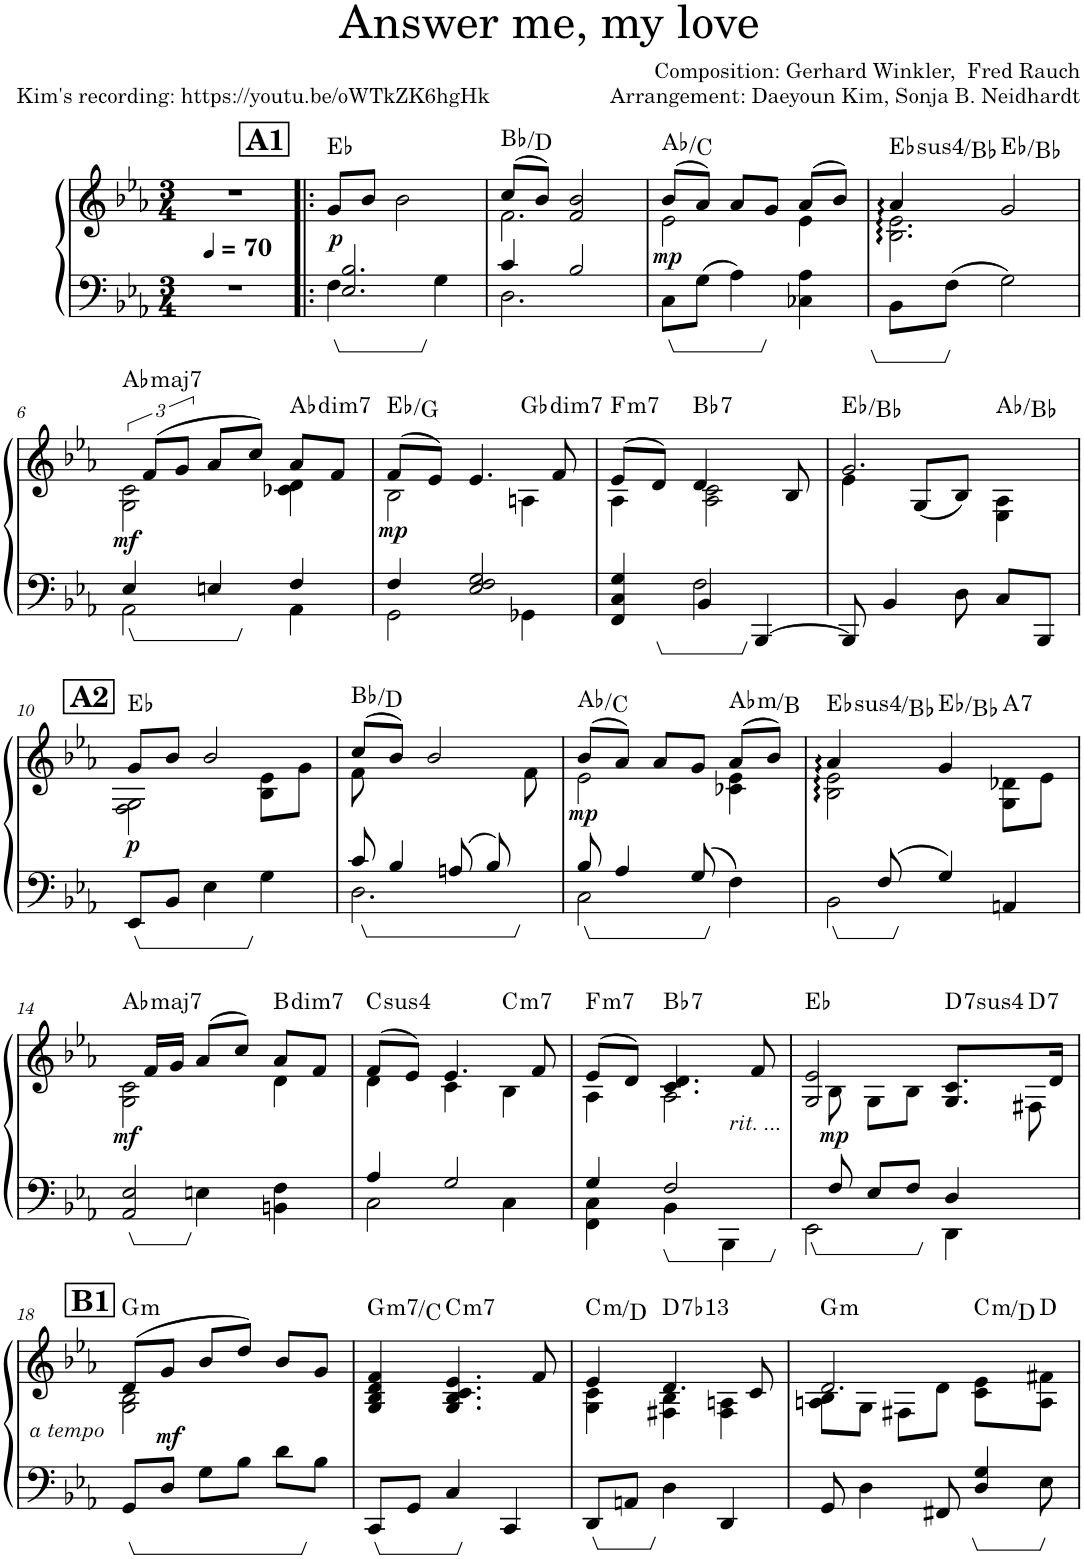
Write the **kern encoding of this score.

**kern	**kern	**dynam	**harte
*part1	*part1	*part1	*part1
*staff2	*staff1	*staff1/2	*
*I"Piano	*	*	*
*I'Pno.	*	*	*
*clefF4	*clefG2	*	*
*k[b-e-a-]	*k[b-e-a-]	*	*
*M3/4	*M3/4	*	*
=1	=1	=1	=1
2.r	2.r	.	.
=2!|:	=2!|:	=2!|:	=2!|:
!!LO:REH:place=s1:a:B:cj:fs=14:t=A1
*	*MM70	*	*
*^	*	*	*
!	!	!	!LO:DY:b	!
2.E-/ 2.B-/	4F\	8g/L	p	Eb:maj
.	.	8b-/J	.	.
.	4ryy	2b-\	.	.
.	4G\	.	.	.
=3	=3	=3	=3	=3
*	*	*^	*	*
4c/	2.D\	(8cc/L	2.f\	.	Bb:maj/3
.	.	8b-/J)	.	.	.
2B-/	.	2f/ 2b-/	.	.	.
*v	*v	*	*	*	*
=4	=4	=4	=4	=4
!	!	!	!LO:DY:b	!
8C\L	(8b-/L	2e-\	mp	Ab:maj/3
8G\J	8a-/J)	.	.	.
4A-\	8a-/L	.	.	.
.	8g/J	.	.	.
4C-X\ 4A-\	(8a-/L	4e-\	.	.
.	8b-/J)	.	.	.
=5	=5	=5	=5	=5
!	!	!	!	!LO:H:kt=4
8BB-\L	4a-/	2.B-\ 2.e-\	.	Eb:sus4/5
8F\J	.	.	.	.
2G\	2g/	.	.	Eb:maj/5
!!LO:LB:g=z	!!
=6	=6	=6	=6	=6
*^	*	*	*	*
!	!	!	!	!LO:DY:b	!LO:H:kt=maj7
4E-/	2AA-\	12ryy	2G\ 2c\	mf	Ab:maj7
.	.	(12f/L	.	.	.
.	.	12g/J	.	.	.
4En/	.	8a-/L	.	.	.
.	.	8cc/J)	.	.	.
!	!	!	!	!	!LO:H:kt=dim7
4F/	4AA-\	8a-/L	4c-X\ 4d\	.	Ab:dim7
.	.	8f/J	.	.	.
=7	=7	=7	=7	=7	=7
!	!	!	!	!LO:DY:b	!
4F/	2GG\	(8f/L	2B-\	mp	Eb:maj/3
.	.	8e-/J)	.	.	.
2E-/ 2F/ 2G/	.	4.e-/	.	.	.
!	!	!	!	!	!LO:H:kt=dim7
.	4GG-X\	.	4An\	.	Gb:dim7
.	.	8f/	.	.	.
=8	=8	=8	=8	=8	=8
!	!	!	!	!	!LO:H:kt=m7
4FF/ 4C/ 4G/	4ryy	(8e-/L	4A-\	.	F:min7
.	.	8d/J)	.	.	.
!	!	!	!	!	!LO:H:kt=7
4BB-/	2F\	4d/	2A-\ 2c\	.	Bb:7
[4BBB-/	.	8ryy	.	.	.
.	.	8B-/	.	.	.
*v	*v	*	*	*	*
=9	=9	=9	=9	=9
8BBB-/]	2.g/	4e-\	.	Eb:maj/5
4BB-/	.	.	.	.
.	.	(8G/L	.	.
8D\	.	8B-/J)	.	.
8C/L	.	4E-\ 4A-\	.	Ab:maj/2
8BBB-/J	.	.	.	.
!!LO:LB:g=z	!!
!!LO:REH:place=s1:a:B:cj:fs=14:t=A2	!!
=10	=10	=10	=10	=10
!	!	!	!LO:DY:b	!
8EE-/L	8g/L	2F\ 2G\	p	Eb:maj
8BB-/J	8b-/J	.	.	.
4E-\	2b-/	.	.	.
4G\	.	8B-\ 8e-\L	.	.
.	.	8g\J	.	.
=11	=11	=11	=11	=11
*^	*	*	*	*
8c/	2.D\	(8cc/L	8f\	.	Bb:maj/3
4B-/	.	8b-/J)	2ryy	.	.
.	.	2b-/	.	.	.
8An/	.	.	.	.	.
8B-/	.	.	.	.	.
8ryy	.	.	8f\	.	.
=12	=12	=12	=12	=12	=12
!	!	!	!	!LO:DY:b	!
8B-/	2C\	(8b-/L	2e-\	mp	Ab:maj/3
4A-/	.	8a-/J)	.	.	.
.	.	8a-/L	.	.	.
8G/	.	8g/J	.	.	.
!	!	!	!	!	!LO:H:kt=m
4F\	4ryy	(8a-/L	4c-X\ 4e-\	.	Ab:min/#2
.	.	8b-/J)	.	.	.
=13	=13	=13	=13	=13	=13
!	!	!	!	!	!LO:H:kt=4
8ryy	2BB-\	4a-/	2B-\ 2e-\	.	Eb:sus4/5
8F/	.	.	.	.	.
4G/	.	4g/	.	.	Eb:maj/5
!	!	!	!	!	!LO:H:kt=7
4AAn/	4ryy	4ryy	8G\ 8d-X\L	.	A:7
.	.	.	8e-\J	.	.
!!LO:LB:g=z	!!
=14	=14	=14	=14	=14	=14
!	!	!	!	!LO:DY:b	!LO:H:kt=maj7
2AA-/ 2E-/	4ryy	8ryy	2G\ 2c\	mf	Ab:maj7
.	.	16f/LL	.	.	.
.	.	16g/JJ	.	.	.
.	4En\	(8a-/L	.	.	.
.	.	8cc/J)	.	.	.
!	!	!	!	!	!LO:H:kt=dim7
4BBn\ 4F\	4ryy	8a-/L	4d\	.	B:dim7
.	.	8f/J	.	.	.
=15	=15	=15	=15	=15	=15
!	!	!	!	!	!LO:H:kt=4
4A-/	2C\	(8f/L	4d\	.	C:sus4
.	.	8e-/J)	.	.	.
2G/	.	4.e-/	4c\	.	.
!	!	!	!	!	!LO:H:kt=m7
.	4C\	.	4B-\	.	C:min7
.	.	8f/	.	.	.
=16	=16	=16	=16	=16	=16
!	!	!	!	!	!LO:H:kt=m7
4G/	4FF\ 4C\	(8e-/L	4A-\	.	F:min7
.	.	8d/J)	.	.	.
!	!	!	!	!	!LO:H:kt=7
2F/	4BB-\	4.c/ 4.d/	2A-\	.	Bb:7
!	!LO:TX:a:i:t=rit. ...	!	!	!	!
.	4BBB-\	.	.	.	.
.	.	8f/	.	.	.
=17	=17	=17	=17	=17	=17
8ryy	2EE-\	2G/ 2e-/	8ryy	.	Eb:maj
!	!	!	!	!LO:DY:b	!
8F/	.	.	8B-\	mp	.
8E-/L	.	.	8G\L	.	.
8F/J	.	.	8B-\J	.	.
!	!	!	!	!	!LO:H:kt=74
4D/	4DD\	8.G/ 8.c/L	8ryy	.	D:sus4(7)
!	!	!	!	!	!LO:H:kt=7
.	.	.	8F#X\	.	D:7
.	.	16d/Jk	.	.	.
*v	*v	*	*	*	*
!!LO:LB:g=z	!!
=18	=18	=18	=18	=18
!!LO:REH:place=s1:a:B:cj:fs=14:t=B1	!!
!	!LO:TX:b:i:t=a tempo	!	!	!LO:H:kt=m
8GG/L	(8d/L	2G\ 2B-\	.	G:min
!	!	!	!LO:DY:b	!
8D/J	8g/J	.	mf	.
8G\L	8b-/L	.	.	.
8B-\J	8dd/J)	.	.	.
8d\L	8b-/L	4ryy	.	.
8B-\J	8g/J	.	.	.
*	*v	*v	*	*
=19	=19	=19	=19
!	!	!	!LO:H:kt=m7
8CC/L	4G/ 4B-/ 4d/ 4f/	.	G:min7/4
8GG/J	.	.	.
!	!	!	!LO:H:kt=m7
4C/	4.G/ 4.B-/ 4.c/ 4.e-/	.	C:min7
4CC/	.	.	.
.	8f/	.	.
=20	=20	=20	=20
*	*^	*	*
!	!	!	!	!LO:H:kt=m
8DD/L	4e-/	4G\ 4c\	.	C:min/2
8AAn/J	.	.	.	.
!	!	!	!	!LO:H:kt=7
4D\	4.d/	4F#X\ 4B-\	.	D:7(b13)
4DD/	.	4F#\ 4An\	.	.
.	8c/	.	.	.
=21	=21	=21	=21	=21
*^	*	*	*	*
!	!	!	!	!	!LO:H:kt=m
8GG/	8ryy	2.d/	8An\ 8B-\L	.	G:min
*v	*v	*	*	*	*
4D\	.	8G\J	.	.
.	.	8F#X\L	.	.
8FF#X/	.	8d\J	.	.
!	!	!	!	!LO:H:kt=m
4D/ 4G/	.	8c\ 8e-\L	.	C:min/2
*^	*	*	*	*
.	8E-\	.	8A\ 8f#X\J	.	D:maj
*v	*v	*	*	*	*
*	*v	*v	*	*
=	=	=	=
*-	*-	*-	*-
